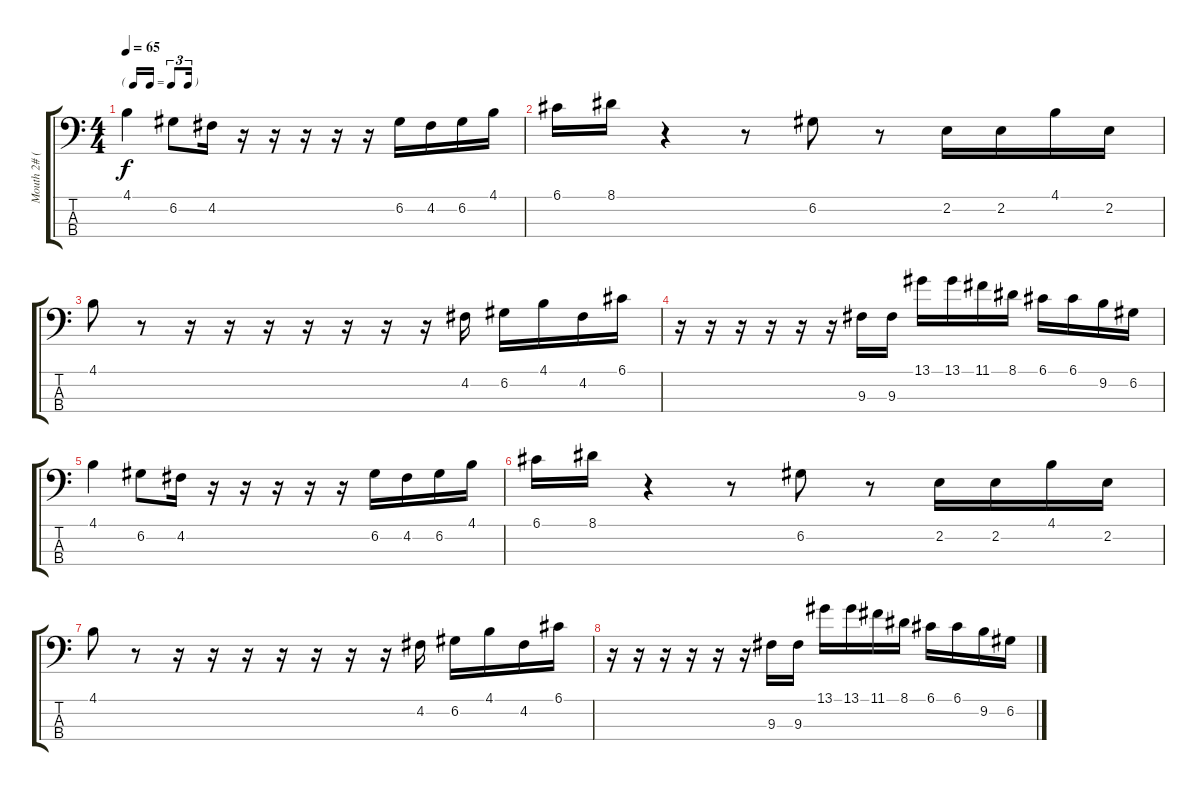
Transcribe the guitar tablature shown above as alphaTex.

\track ("Mouth 2# (bass)" "Mouth 2# (") {instrument acousticbass}
\staff {score tabs}
\tuning (G2 D2 A1 E1) {hide}
\ts (4 4)
\tf triplet16th
\tempo 65
\clef f4
\ks c
4.1.4{dy f} 6.2.8 4.2.16 r.16 r.16 r.16 r.16 r.16 6.2.16 4.2.16 6.2.16 4.1.16 |
6.1.16 8.1.16 r.4 r.8 6.2.8 r.8 2.2.16 2.2.16 4.1.16 2.2.16 |
4.1.8 r.8 r.16 r.16 r.16 r.16 r.16 r.16 r.16 4.2.16 6.2.16 4.1.16 4.2.16 6.1.16 |
r.16 r.16 r.16 r.16 r.16 r.16 9.3.16 9.3.16 13.1.16 13.1.16 11.1.16 8.1.16 6.1.16 6.1.16 9.2.16 6.2.16 |
4.1.4 6.2.8 4.2.16 r.16 r.16 r.16 r.16 r.16 6.2.16 4.2.16 6.2.16 4.1.16 |
6.1.16 8.1.16 r.4 r.8 6.2.8 r.8 2.2.16 2.2.16 4.1.16 2.2.16 |
4.1.8 r.8 r.16 r.16 r.16 r.16 r.16 r.16 r.16 4.2.16 6.2.16 4.1.16 4.2.16 6.1.16 |
r.16 r.16 r.16 r.16 r.16 r.16 9.3.16 9.3.16 13.1.16 13.1.16 11.1.16 8.1.16 6.1.16 6.1.16 9.2.16 6.2.16
